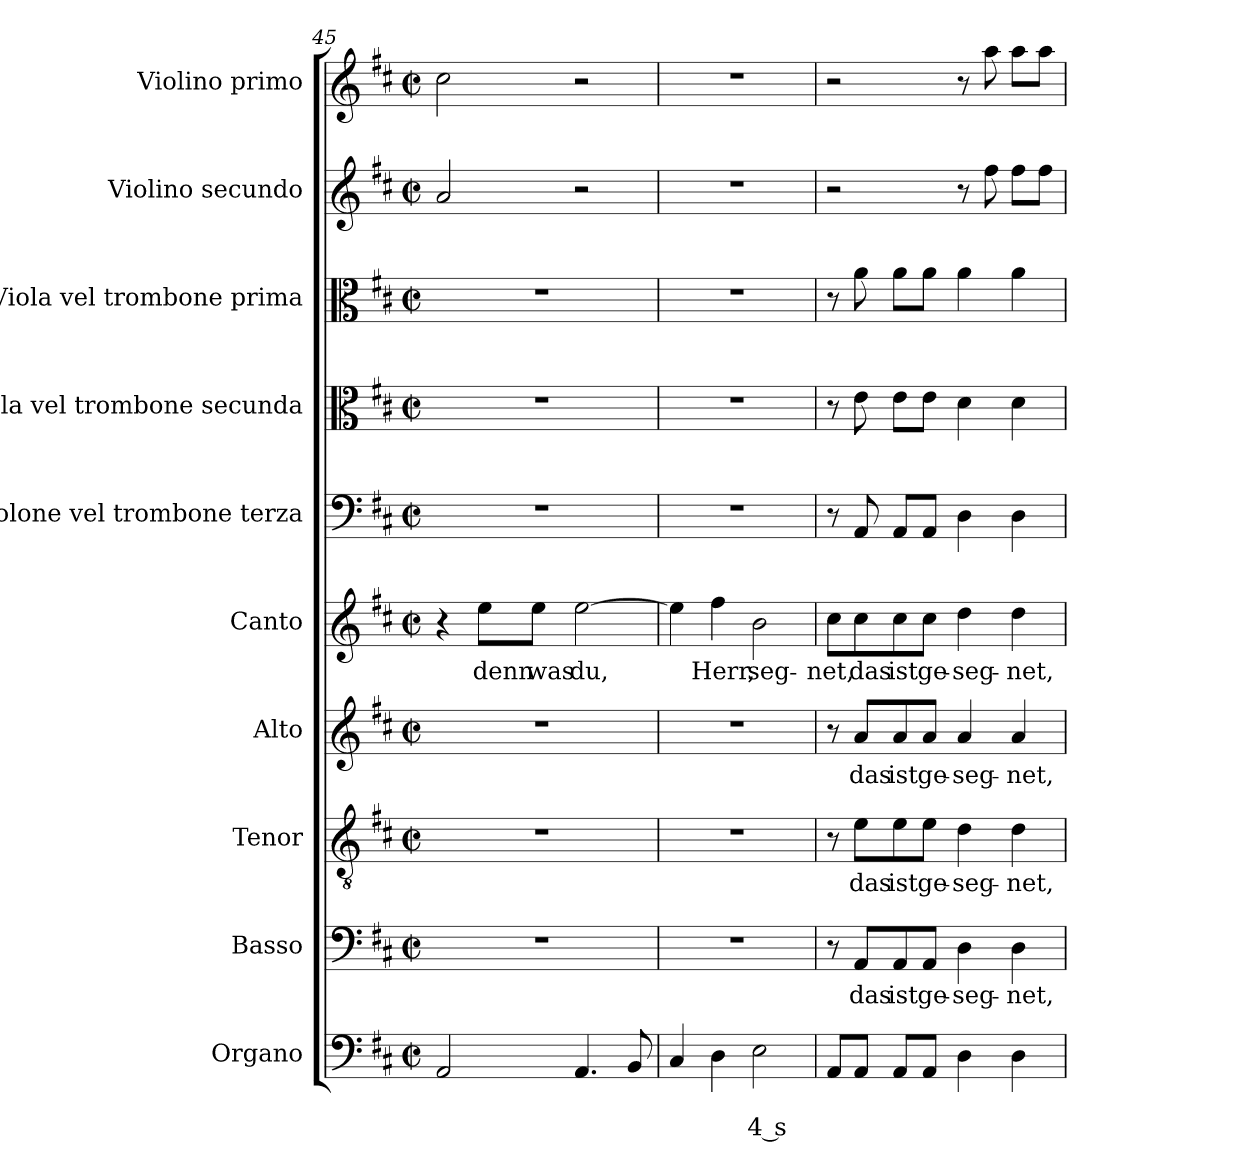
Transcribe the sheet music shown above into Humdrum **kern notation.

**kern	**text	**text	**kern	**text	**kern	**text	**kern	**text	**kern	**text	**kern	**kern	**kern	**kern	**kern
*part10	*part10	*part10	*part9	*part9	*part8	*part8	*part7	*part7	*part6	*part6	*part5	*part4	*part3	*part2	*part1
*staff10	*staff10	*staff10	*staff9	*staff9	*staff8	*staff8	*staff7	*staff7	*staff6	*staff6	*staff5	*staff4	*staff3	*staff2	*staff1
*I"Organo	*	*	*I"Basso	*	*I"Tenor	*	*I"Alto	*	*I"Canto	*	*I"Violone vel trombone  terza	*I"Viola vel trombone secunda	*I"Viola vel trombone prima	*I"Violino secundo	*I"Violino primo
*	*	*	*I'B	*	*I'T	*	*I'A	*	*I'C	*	*I'Vn	*I'Va2	*I'Va1	*I'Vi2	*I'Vi1
*clefF4	*	*	*clefF4	*	*clefGv2	*	*clefG2	*	*clefG2	*	*clefF4	*clefC3	*clefC3	*clefG2	*clefG2
*k[f#c#]	*	*	*k[f#c#]	*	*k[f#c#]	*	*k[f#c#]	*	*k[f#c#]	*	*k[f#c#]	*k[f#c#]	*k[f#c#]	*k[f#c#]	*k[f#c#]
*D:	*	*	*D:	*	*D:	*	*D:	*	*D:	*	*D:	*D:	*D:	*D:	*D:
*M2/2	*	*	*M2/2	*	*M2/2	*	*M2/2	*	*M2/2	*	*M2/2	*M2/2	*M2/2	*M2/2	*M2/2
*met(c|)	*	*	*met(c|)	*	*met(c|)	*	*met(c|)	*	*met(c|)	*	*met(c|)	*met(c|)	*met(c|)	*met(c|)	*met(c|)
=45	=45	=45	=45	=45	=45	=45	=45	=45	=45	=45	=45	=45	=45	=45	=45
2AA/	.	.	1r	.	1r	.	1r	.	4r	.	1r	1r	1r	2a/	2cc#\
!	!	!	!	!	!	!	!	!	!	!LO:LY:b	!	!	!	!	!
.	.	.	.	.	.	.	.	.	8ee\L	denn	.	.	.	.	.
!	!	!	!	!	!	!	!	!	!	!LO:LY:b	!	!	!	!	!
.	.	.	.	.	.	.	.	.	8ee\J	was	.	.	.	.	.
!	!	!	!	!	!	!	!	!	!	!LO:LY:b	!	!	!	!	!
4.AA/	.	.	.	.	.	.	.	.	[2ee\	du,	.	.	.	2r	2r
8BB/	.	.	.	.	.	.	.	.	.	.	.	.	.	.	.
=46	=46	=46	=46	=46	=46	=46	=46	=46	=46	=46	=46	=46	=46	=46	=46
4C#/	.	.	1r	.	1r	.	1r	.	4ee\]	.	1r	1r	1r	1r	1r
!	!	!	!	!	!	!	!	!	!	!LO:LY:b	!	!	!	!	!
4D\	.	.	.	.	.	.	.	.	4ff#\	Herr,	.	.	.	.	.
!	!	!LO:LY:b	!	!	!	!	!	!	!	!	!	!	!	!	!
!	!	!	!	!	!	!	!	!	!	!LO:LY:b	!	!	!	!	!
2E\	.	4 s	.	.	.	.	.	.	2b\	seg-	.	.	.	.	.
=47	=47	=47	=47	=47	=47	=47	=47	=47	=47	=47	=47	=47	=47	=47	=47
!	!	!	!	!	!	!	!	!	!	!LO:LY:b	!	!	!	!	!
8AA/L	.	.	8r	.	8r	.	8r	.	8cc#\L	-net,	8r	8r	8r	2r	2r
!	!	!	!	!LO:LY:b	!	!	!	!	!	!	!	!	!	!	!
!	!	!	!	!	!	!LO:LY:b	!	!	!	!	!	!	!	!	!
!	!	!	!	!	!	!	!	!LO:LY:b	!	!	!	!	!	!	!
!	!	!	!	!	!	!	!	!	!	!LO:LY:b	!	!	!	!	!
8AA/J	.	.	8AA/L	das	8e\L	das	8a/L	das	8cc#\	das	8AA/	8e\	8a\	.	.
!	!	!	!	!LO:LY:b	!	!	!	!	!	!	!	!	!	!	!
!	!	!	!	!	!	!LO:LY:b	!	!	!	!	!	!	!	!	!
!	!	!	!	!	!	!	!	!LO:LY:b	!	!	!	!	!	!	!
!	!	!	!	!	!	!	!	!	!	!LO:LY:b	!	!	!	!	!
8AA/L	.	.	8AA/	ist	8e\	ist	8a/	ist	8cc#\	ist	8AA/L	8e\L	8a\L	.	.
!	!	!	!	!LO:LY:b	!	!	!	!	!	!	!	!	!	!	!
!	!	!	!	!	!	!LO:LY:b	!	!	!	!	!	!	!	!	!
!	!	!	!	!	!	!	!	!LO:LY:b	!	!	!	!	!	!	!
!	!	!	!	!	!	!	!	!	!	!LO:LY:b	!	!	!	!	!
8AA/J	.	.	8AA/J	ge-	8e\J	ge-	8a/J	ge-	8cc#\J	ge-	8AA/J	8e\J	8a\J	.	.
!	!	!	!	!LO:LY:b	!	!	!	!	!	!	!	!	!	!	!
!	!	!	!	!	!	!LO:LY:b	!	!	!	!	!	!	!	!	!
!	!	!	!	!	!	!	!	!LO:LY:b	!	!	!	!	!	!	!
!	!	!	!	!	!	!	!	!	!	!LO:LY:b	!	!	!	!	!
4D\	.	.	4D\	-seg-	4d\	-seg-	4a/	-seg-	4dd\	-seg-	4D\	4d\	4a\	8r	8r
.	.	.	.	.	.	.	.	.	.	.	.	.	.	8ff#\	8aa\
!	!	!	!	!LO:LY:b	!	!	!	!	!	!	!	!	!	!	!
!	!	!	!	!	!	!LO:LY:b	!	!	!	!	!	!	!	!	!
!	!	!	!	!	!	!	!	!LO:LY:b	!	!	!	!	!	!	!
!	!	!	!	!	!	!	!	!	!	!LO:LY:b	!	!	!	!	!
4D\	.	.	4D\	-net,	4d\	-net,	4a/	-net,	4dd\	-net,	4D\	4d\	4a\	8ff#\L	8aa\L
.	.	.	.	.	.	.	.	.	.	.	.	.	.	8ff#\J	8aa\J
=	=	=	=	=	=	=	=	=	=	=	=	=	=	=	=
*-	*-	*-	*-	*-	*-	*-	*-	*-	*-	*-	*-	*-	*-	*-	*-
